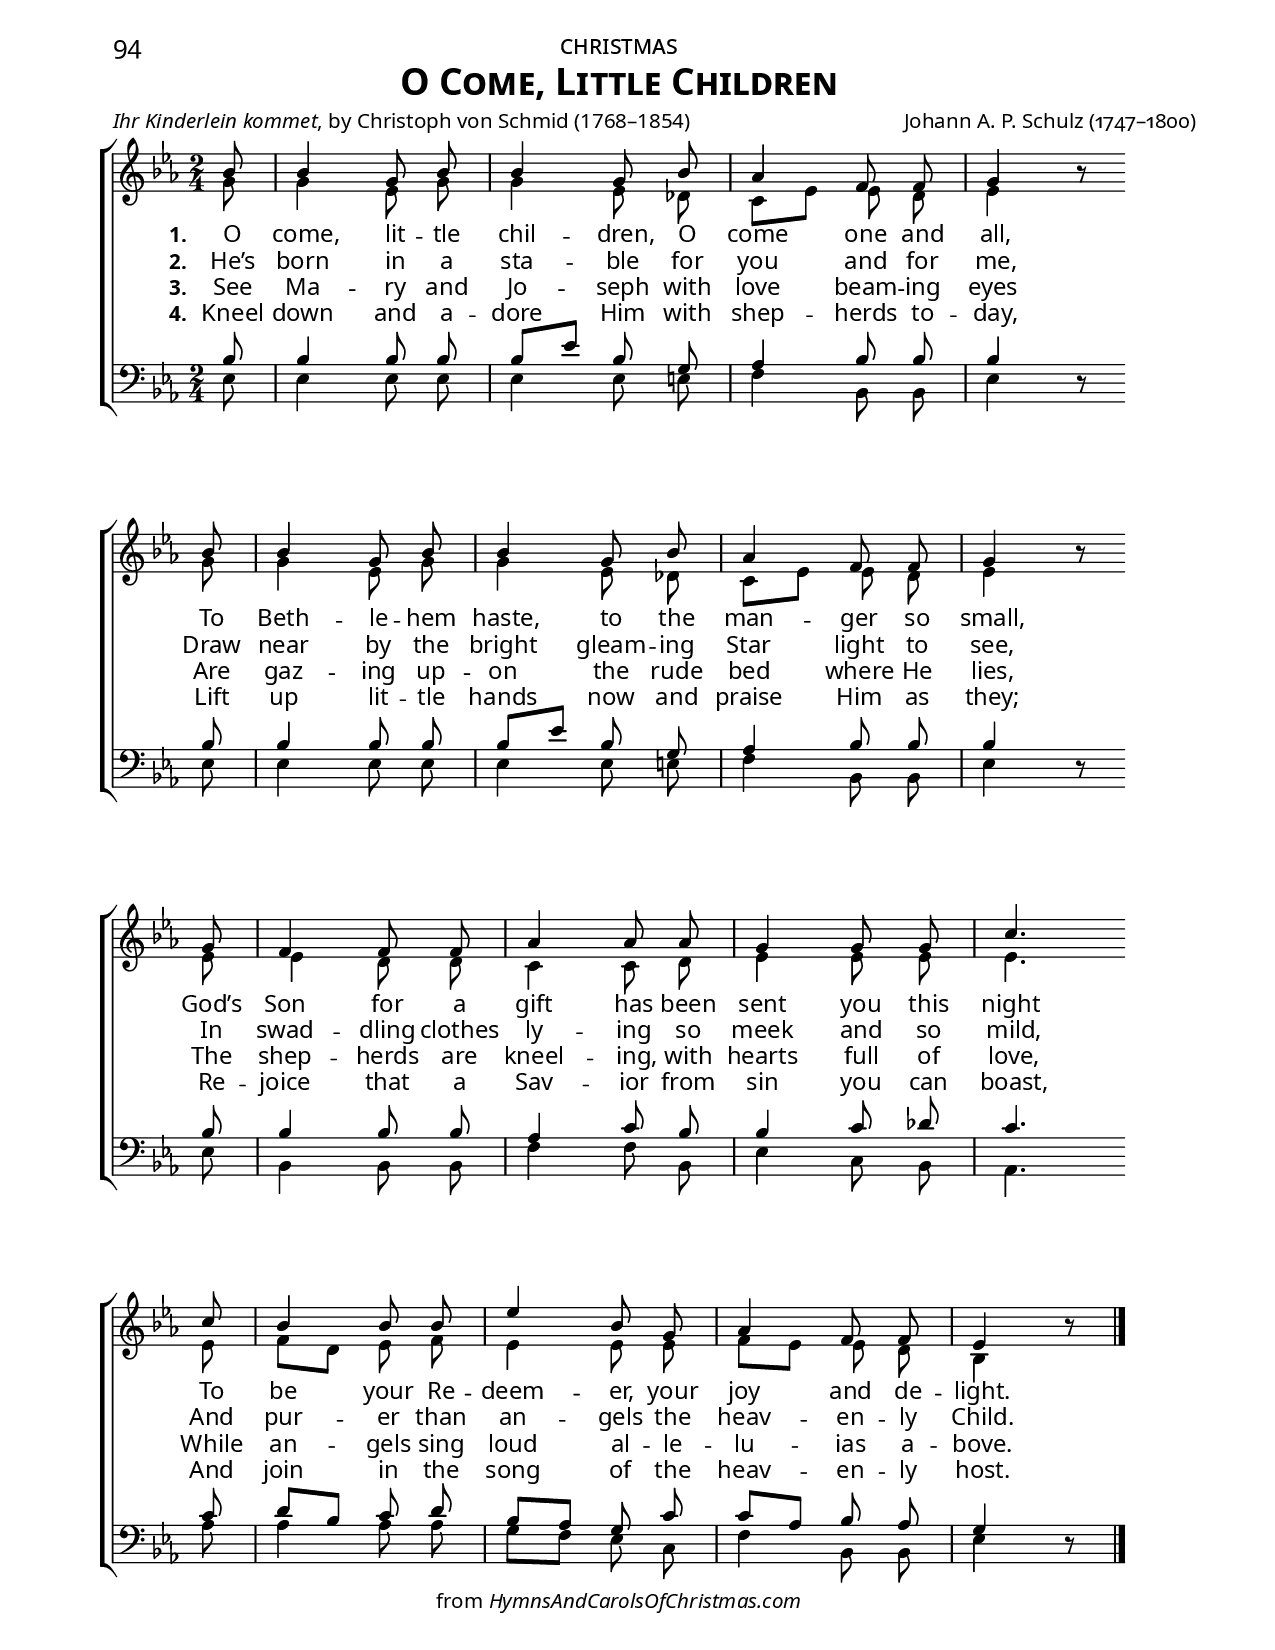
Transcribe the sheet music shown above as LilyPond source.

\version "2.24.0"
\include "util.ly"
\header {
  title = \markup{\override #'(font-name . "Garamond Premier Pro Semibold"){ \abs-fontsize #18 \smallCapsOldStyle"O Come, Little Children"}}
  poet = \markup\concat{\italic"Ihr Kinderlein kommet" ", by Christoph von Schmid (1768–1854)"}
  composer = \markup\oldStyleNum"Johann A. P. Schulz (1747–1800)"
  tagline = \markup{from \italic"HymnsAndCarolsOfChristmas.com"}
}
\paper {
  %print-all-headers = ##t
  paper-height = 11\in
  paper-width = 8.5\in
  indent = 0\in
  %system-system-spacing = #'((basic-distance . 10) (padding . 0))
  %system-system-spacing =
  %  #'((basic-distance . 0)
  %     (minimum-distance . 0)
  %     (padding . -0.35)
  %     (stretchability . 100))
  ragged-last-bottom = ##f
  ragged-bottom = ##f
  two-sided = ##t
  inner-margin = 1\in
  outer-margin = 0.75\in
  top-margin = 0.26\in
  bottom-margin = 0.25\in
  first-page-number = #094
  print-first-page-number = ##t
  headerLine = \markup{\override #'(font-name . "Garamond Premier Pro") \smallCapsOldStyle"christmas"}
  oddHeaderMarkup = \markup\fill-line{
     \override #'(font-name . "Garamond Premier Pro")\abs-fontsize #12.5
     \combine 
        \fill-line{"" \if \should-print-page-number
        \oldStylePageNum""
        }
        \fill-line{\headerLine}
  }
  evenHeaderMarkup = \markup {
     \override #'(font-name . "Garamond Premier Pro")\abs-fontsize #12.5
     \combine
        \if \should-print-page-number
        \oldStylePageNum""
        \fill-line{\headerLine}
  }
}
#(set-global-staff-size 18) \paper{ #(define fonts (make-pango-font-tree "Garamond Premier Pro" "Garamond Premier Pro" "Garamond Premier Pro" (/ 18 20))) }
global = {
  \key ees \major
  \time 2/4
  \autoBeamOff
  \override DynamicLineSpanner.staff-padding = #0.0
  \override DynamicLineSpanner.Y-extent = #'(-0.5 . 1)
}

sopMusic = \relative c'' {
  \partial 8 bes8 |
  bes4 g8 bes8\noBeam |
  bes4 g8 bes\noBeam |
  aes4 f8\noBeam f |
  g4 bes8\rest \bar""\break bes |
  
  bes4 g8 bes8\noBeam |
  bes4 g8 bes\noBeam |
  aes4 f8\noBeam f |
  g4 bes8\rest \bar""\break g |
  
  f4 f8\noBeam f |
  aes4 aes8\noBeam aes |
  g4 g8\noBeam g |
  c4. \bar""\break c8 |
  
  bes4 bes8\noBeam bes |
  ees4 bes8\noBeam g |
  aes4 f8\noBeam f |
  \partial 4. ees4 bes'8\rest \bar "|."
}
sopWords = \lyricmode {
  
}

altoMusic = \relative c'' {
  g8 |
  g4 ees8\noBeam g |
  g4 ees8\noBeam des |
  c[ ees] ees\noBeam d |
  ees4 s8 g8 |
  
  g4 ees8\noBeam g |
  g4 ees8\noBeam des |
  c[ ees] ees\noBeam d |
  ees4 s8 ees |
  
  ees4 d8\noBeam d |
  c4 c8\noBeam d |
  ees4 ees8\noBeam ees |
  ees4. ees8 |
  
  f[ d] ees\noBeam f |
  ees4 ees8\noBeam ees |
  f[ ees] ees\noBeam d |
  bes4 s8 \bar "|."
}
altoWords = \lyricmode {
  \dropLyricsIX
  \set stanza = #"1. "
  O come, lit -- tle chil -- dren, O come one and all,
  To Beth -- le -- hem haste, to the man -- ger so small,
  God’s Son for a gift has been sent you this night
  To be your Re -- deem -- er, your joy and de -- light.
}
altoWordsII = \lyricmode {
  \dropLyricsIX
%\markup\italic
  \set stanza = #"2. "
  He’s born in a sta -- ble for you and for me,
  Draw near by the bright gleam -- ing Star light to see,
  In swad -- dling clothes ly -- ing so meek and so mild,
  And pur -- er than an -- gels the heav -- en -- ly Child.
}
altoWordsIII = \lyricmode {
  \dropLyricsIX
  \set stanza = #"3. "
  See Ma -- ry and Jo -- seph with love beam -- ing eyes
  Are gaz -- ing up -- on the rude bed where He lies,
  The shep -- herds are kneel -- ing, with hearts full of love,
  While an -- gels sing loud al -- le -- lu -- ias a -- bove.
}
altoWordsIV = \lyricmode {
  \dropLyricsIX
  \set stanza = #"4. "
  Kneel down and a -- dore Him with shep -- herds to -- day,
  Lift up lit -- tle hands now and praise Him as they;
  Re -- joice that a Sav -- ior from sin you can boast,
  And join in the song of the heav -- en -- ly host.
}
altoWordsV = \lyricmode {
}
altoWordsVI = \lyricmode {
}
tenorMusic = \relative c' {
  bes8 |
  bes4 bes8\noBeam bes |
  bes[ ees] bes\noBeam g |
  aes4 bes8\noBeam bes |
  bes4 s8 bes8 |
  
  bes4 bes8\noBeam bes |
  bes[ ees] bes\noBeam g |
  aes4 bes8\noBeam bes |
  bes4 s8 bes8 |
  
  bes4 bes8\noBeam bes |
  aes4 c8\noBeam bes |
  bes4 c8\noBeam des |
  c4. c8 |
  
  d[ bes] c\noBeam d |
  bes[ aes] g\noBeam c |
  c[ aes] bes\noBeam aes |
  g4 s8 \bar "|."
}
tenorWords = \lyricmode {

}

bassMusic = \relative c {
  ees8 |
  ees4 ees8\noBeam ees |
  ees4 ees8\noBeam e |
  f4 bes,8\noBeam bes |
  ees4 d8\rest ees8 |
  
  ees4 ees8\noBeam ees |
  ees4 ees8\noBeam e |
  f4 bes,8\noBeam bes |
  ees4 d8\rest ees8 |
  
  bes4 bes8\noBeam bes |
  f'4 f8\noBeam bes, |
  ees4 c8\noBeam bes |
  aes4. aes'8 |
  
  aes4 aes8\noBeam aes |
  g[ f] ees\noBeam c |
  f4 bes,8 bes |
  ees4 d8\rest \bar "|."
}
bassWords = \lyricmode {

}

pianoRH = \relative c' {
  
}
pianoLH = \relative c' {
  
}

\score {
  <<
   \new ChoirStaff <<
%    \new Lyrics = sopranos \with { \override VerticalAxisGroup.nonstaff-relatedstaff-spacing = #'((basic-distance . 1)) }
    \new Staff = women <<
      \new Voice = "sopranos" { \voiceOne << \global \sopMusic >> }
      \new Voice = "altos" { \voiceTwo << \global \altoMusic >> }
    >>
    \new Lyrics \with { alignAboveContext = #"women" \override VerticalAxisGroup.nonstaff-relatedstaff-spacing = #'((basic-distance . 1))} \lyricsto "sopranos" \sopWords
    \new Lyrics = "altosVI"  \with { alignBelowContext = #"women" } \lyricsto "sopranos" \altoWordsVI
    \new Lyrics = "altosV"  \with { alignBelowContext = #"women" } \lyricsto "sopranos" \altoWordsV
    \new Lyrics = "altosIV"  \with { alignBelowContext = #"women" } \lyricsto "sopranos" \altoWordsIV
    \new Lyrics = "altosIII"  \with { alignBelowContext = #"women" } \lyricsto "sopranos" \altoWordsIII
    \new Lyrics = "altosII"  \with { alignBelowContext = #"women" } \lyricsto "sopranos" \altoWordsII
    \new Lyrics = "altos"  \with { alignBelowContext = #"women" \override VerticalAxisGroup.nonstaff-relatedstaff-spacing = #'((padding . -0.5)) } \lyricsto "sopranos" \altoWords
   \new Staff = men <<
      \clef bass
      \new Voice = "tenors" { \voiceOne << \global \tenorMusic >> }
      \new Voice = "basses" { \voiceTwo << \global \bassMusic >> }
    >>
    \new Lyrics \with { alignAboveContext = #"men" \override VerticalAxisGroup.nonstaff-relatedstaff-spacing = #'((basic-distance . 1)) } \lyricsto "tenors" \tenorWords
    \new Lyrics \with { alignBelowContext = #"men" \override VerticalAxisGroup.nonstaff-relatedstaff-spacing = #'((basic-distance . 1)) } \lyricsto "basses" \bassWords
  >>
%    \new PianoStaff << \new Staff { \new Voice { \pianoRH } } \new Staff { \clef "bass" \pianoLH } >>
  >>
  \layout {
  \context {
    \Lyrics
    \override LyricText.font-size = #1.3
  }
    \context {
      \Score
      %\override SpacingSpanner.base-shortest-duration = #(ly:make-moment 1/8)
      %\override SpacingSpanner.common-shortest-duration = #(ly:make-moment 1/4)
    }
    \context {
      % Remove all empty staves
      % \Staff \RemoveEmptyStaves \override VerticalAxisGroup.remove-first = ##t
    }
    \context {
      \Lyrics
      \override LyricText.X-offset = #center-on-word
    }
  }
}

